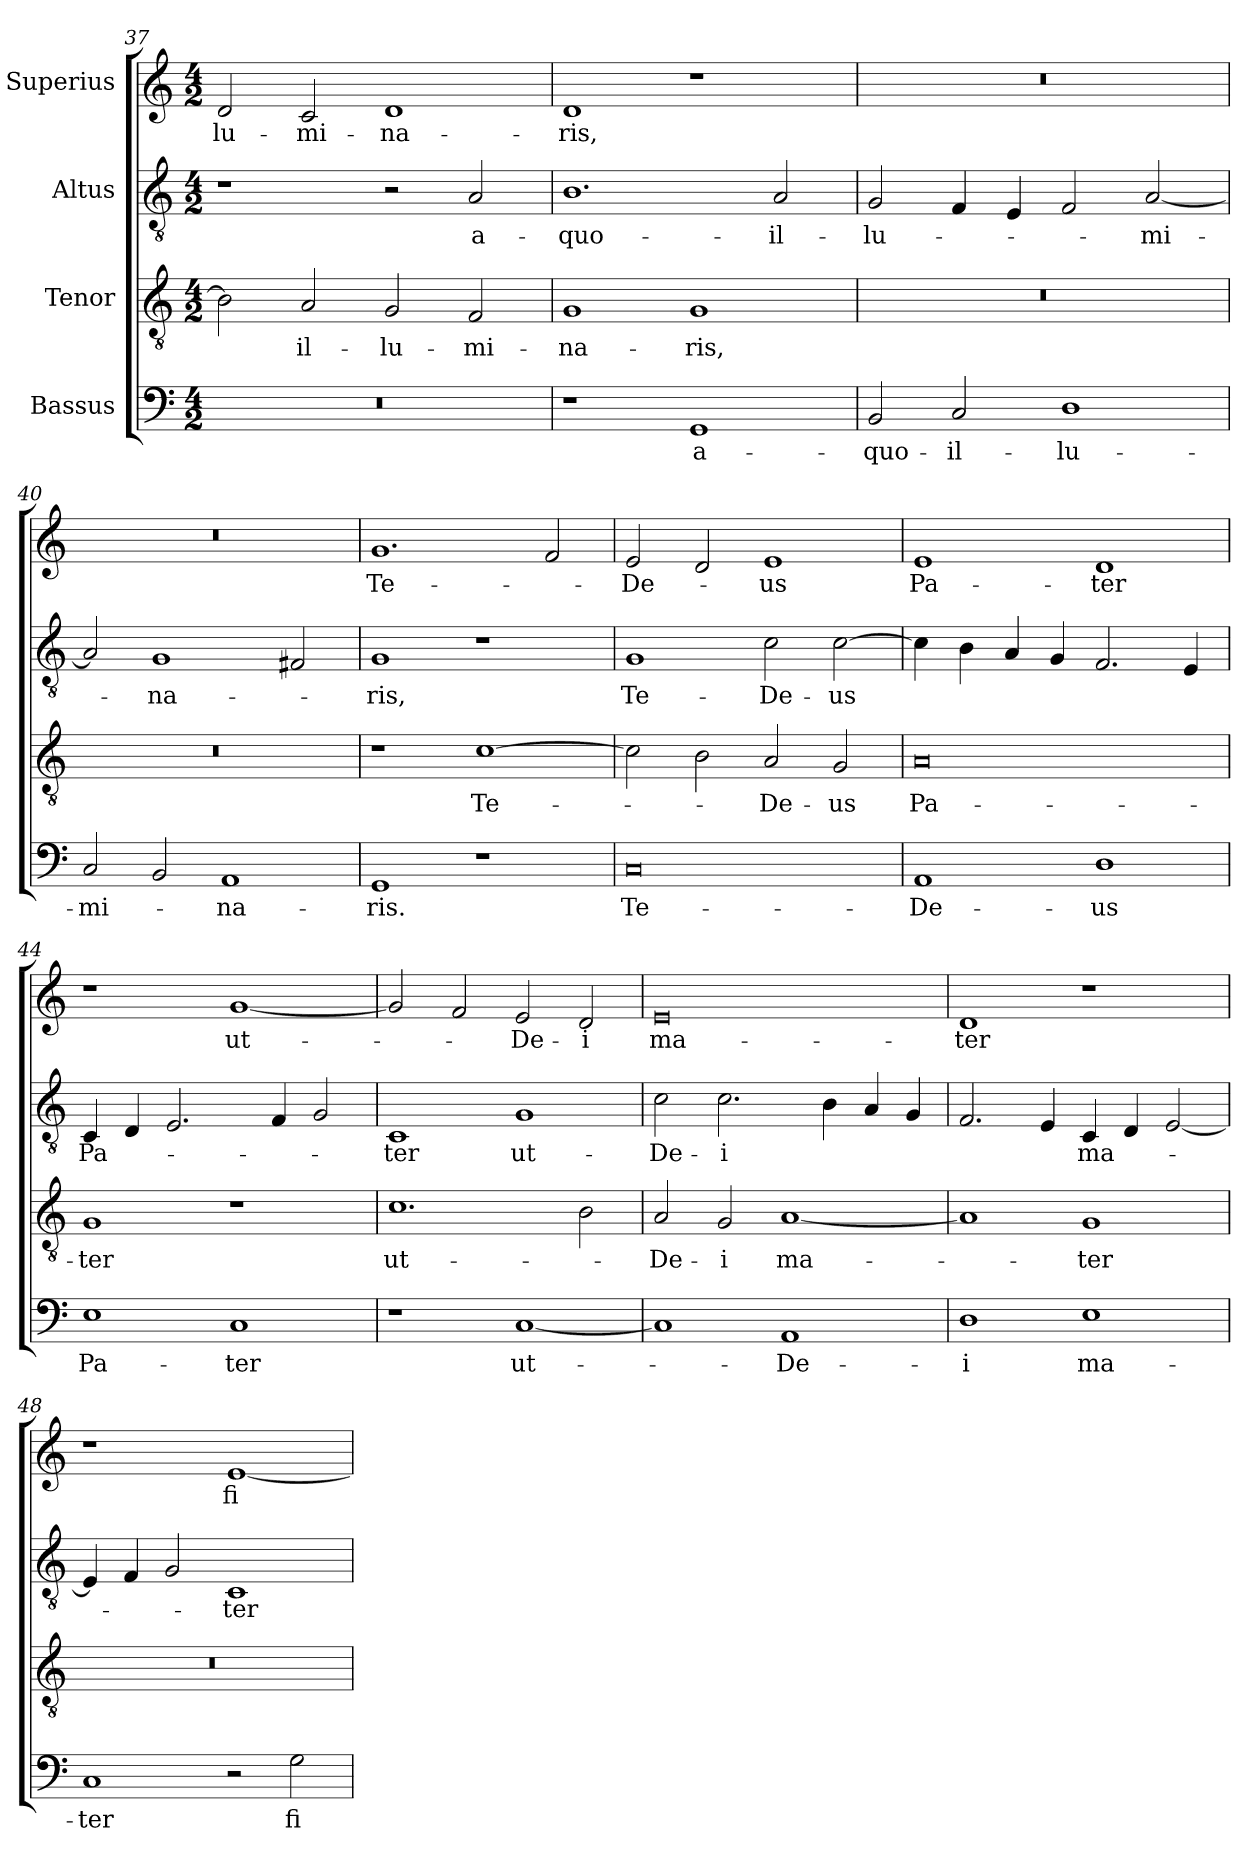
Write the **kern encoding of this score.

**kern	**text	**kern	**text	**kern	**text	**kern	**text
*part4	*part4	*part3	*part3	*part2	*part2	*part1	*part1
*staff4	*staff4	*staff3	*staff3	*staff2	*staff2	*staff1	*staff1
*I"Bassus	*	*I"Tenor	*	*I"Altus	*	*I"Superius	*
*clefF4	*	*clefGv2	*	*clefGv2	*	*clefG2	*
*k[]	*	*k[]	*	*k[]	*	*k[]	*
*M4/2	*	*M4/2	*	*M4/2	*	*M4/2	*
=37	=37	=37	=37	=37	=37	=37	=37
0r	.	2B\]	.	1r	.	2d/	-lu-
.	.	2A/	il-	.	.	2c/	-mi-
.	.	2G/	-lu-	2r	.	1d/	-na-
.	.	2F/	-mi-	2A/	a-	.	.
=38	=38	=38	=38	=38	=38	=38	=38
1r	.	1G/	-na-	1.B\	quo-	1d/	-ris,
1GG/	a-	1G/	-ris,	.	.	1r	.
.	.	.	.	2A/	il-	.	.
=39	=39	=39	=39	=39	=39	=39	=39
2BB/	quo-	0r	.	2G/	-lu-	0r	.
2C/	il-	.	.	4F/	.	.	.
.	.	.	.	4E/	.	.	.
1D\	-lu-	.	.	2F/	.	.	.
.	.	.	.	[2A/	-mi-	.	.
=40	=40	=40	=40	=40	=40	=40	=40
2C/	-mi-	0r	.	2A/]	.	0r	.
2BB/	.	.	.	1G/	-na-	.	.
1AA/	-na-	.	.	.	.	.	.
.	.	.	.	2F#X/	.	.	.
=41	=41	=41	=41	=41	=41	=41	=41
1GG/	-ris.	1r	.	1G/	-ris,	1.g/	Te-
1r	.	[1c\	Te-	1r	.	.	.
.	.	.	.	.	.	2f/	.
=42	=42	=42	=42	=42	=42	=42	=42
0C/	Te-	2c\]	.	1G/	Te-	2e/	De-
.	.	2B\	.	.	.	2d/	.
.	.	2A/	De-	2c\	De-	1e/	-us
.	.	2G/	-us	[2c\	-us	.	.
=43	=43	=43	=43	=43	=43	=43	=43
1AA/	De-	0A/	Pa-	4c\]	.	1e/	Pa-
.	.	.	.	4B\	.	.	.
.	.	.	.	4A/	.	.	.
.	.	.	.	4G/	.	.	.
1D\	-us	.	.	2.F/	.	1d/	-ter
.	.	.	.	4E/	.	.	.
=44	=44	=44	=44	=44	=44	=44	=44
1E\	Pa-	1G/	-ter	4C/	Pa-	1r	.
.	.	.	.	4D/	.	.	.
.	.	.	.	2.E/	.	.	.
1C/	-ter	1r	.	.	.	[1g/	ut-
.	.	.	.	4F/	.	.	.
.	.	.	.	2G/	.	.	.
=45	=45	=45	=45	=45	=45	=45	=45
1r	.	1.c\	ut-	1C/	-ter	2g/]	.
.	.	.	.	.	.	2f/	.
[1C/	ut-	.	.	1G/	ut-	2e/	De-
.	.	2B\	.	.	.	2d/	-i
=46	=46	=46	=46	=46	=46	=46	=46
1C/]	.	2A/	De-	2c\	De-	0e/	ma-
.	.	2G/	-i	2.c\	-i	.	.
1AA/	De-	[1A/	ma-	.	.	.	.
.	.	.	.	4B\	.	.	.
.	.	.	.	4A/	.	.	.
.	.	.	.	4G/	.	.	.
=47	=47	=47	=47	=47	=47	=47	=47
1D\	-i	1A/]	.	2.F/	.	1d/	-ter
.	.	.	.	4E/	.	.	.
1E\	ma-	1G/	-ter	4C/	ma-	1r	.
.	.	.	.	4D/	.	.	.
.	.	.	.	[2E/	.	.	.
=48	=48	=48	=48	=48	=48	=48	=48
1C/	-ter	0r	.	4E/]	.	1r	.
.	.	.	.	4F/	.	.	.
.	.	.	.	2G/	.	.	.
2r	.	.	.	1C/	-ter	[1e/	fi-
2G\	fi-	.	.	.	.	.	.
=	=	=	=	=	=	=	=
*-	*-	*-	*-	*-	*-	*-	*-
